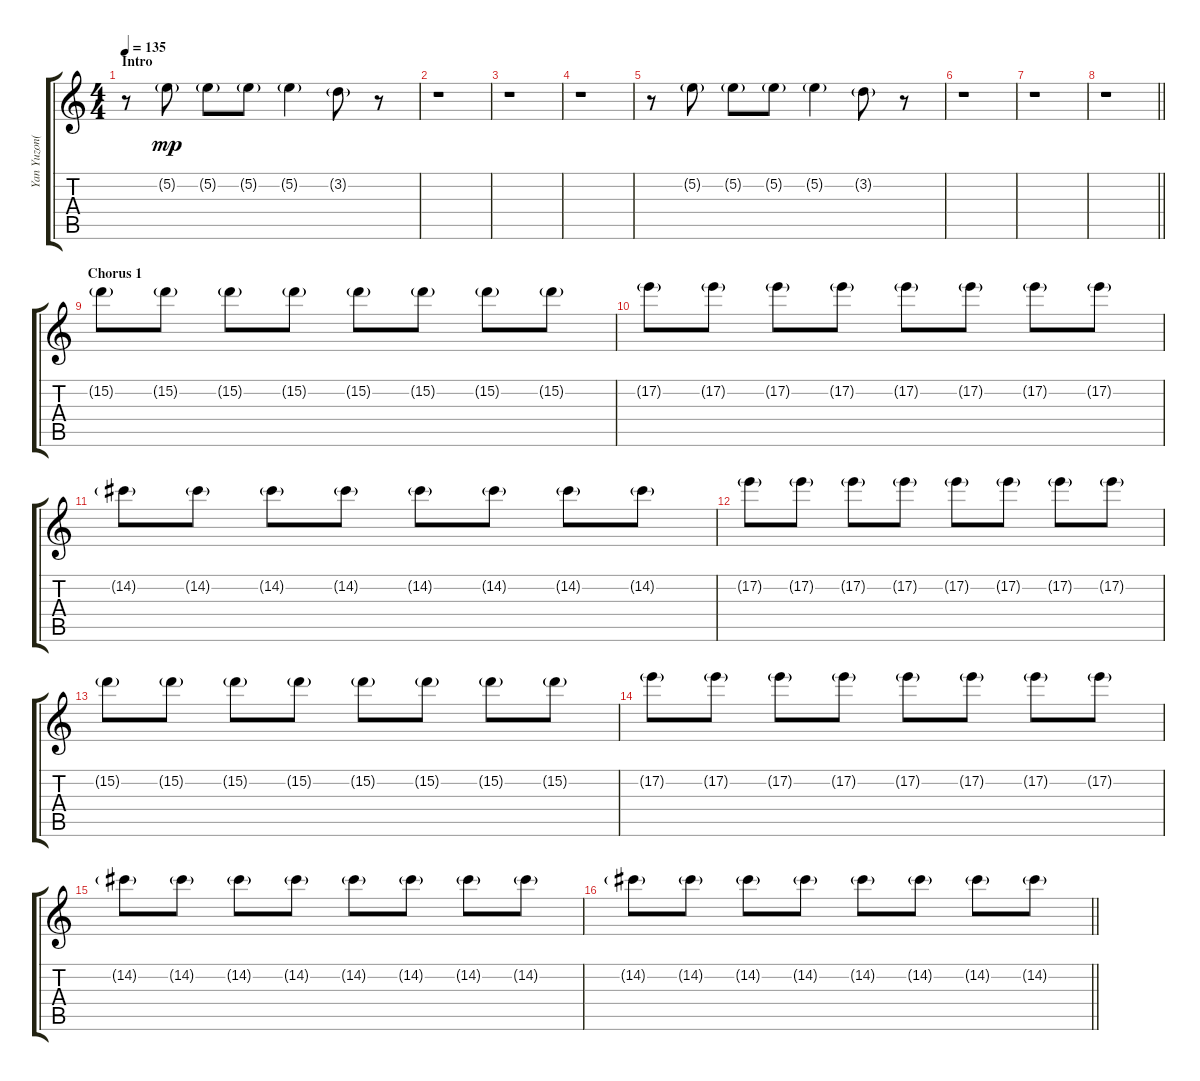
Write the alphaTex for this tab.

\track ("Yan Yuzon(Overdub)" "Yan Yuzon(") {instrument overdrivenguitar}
\staff {score tabs}
\tuning (E4 B3 G3 D3 A2 E2) {hide}
\ts (4 4)
\section ("" "Intro")
\tempo 135
\clef g2
\ks c
r.8{dy mp instrument overdrivenguitar} 5.2{g}.8 5.2{g}.8 5.2{g}.8 5.2{g}.4 3.2{g}.8 r.8 |
r.1 |
r.1 |
r.1 |
r.8 5.2{g}.8 5.2{g}.8 5.2{g}.8 5.2{g}.4 3.2{g}.8 r.8 |
r.1 |
r.1 |
\barLineRight lightlight
r.1 |
\section ("" "Chorus 1")
15.2{g}.8 15.2{g}.8 15.2{g}.8 15.2{g}.8 15.2{g}.8 15.2{g}.8 15.2{g}.8 15.2{g}.8 |
17.2{g}.8 17.2{g}.8 17.2{g}.8 17.2{g}.8 17.2{g}.8 17.2{g}.8 17.2{g}.8 17.2{g}.8 |
14.2{g}.8 14.2{g}.8 14.2{g}.8 14.2{g}.8 14.2{g}.8 14.2{g}.8 14.2{g}.8 14.2{g}.8 |
17.2{g}.8 17.2{g}.8 17.2{g}.8 17.2{g}.8 17.2{g}.8 17.2{g}.8 17.2{g}.8 17.2{g}.8 |
15.2{g}.8 15.2{g}.8 15.2{g}.8 15.2{g}.8 15.2{g}.8 15.2{g}.8 15.2{g}.8 15.2{g}.8 |
17.2{g}.8 17.2{g}.8 17.2{g}.8 17.2{g}.8 17.2{g}.8 17.2{g}.8 17.2{g}.8 17.2{g}.8 |
14.2{g}.8 14.2{g}.8 14.2{g}.8 14.2{g}.8 14.2{g}.8 14.2{g}.8 14.2{g}.8 14.2{g}.8 |
\barLineRight lightlight
14.2{g}.8 14.2{g}.8 14.2{g}.8 14.2{g}.8 14.2{g}.8 14.2{g}.8 14.2{g}.8 14.2{g}.8
